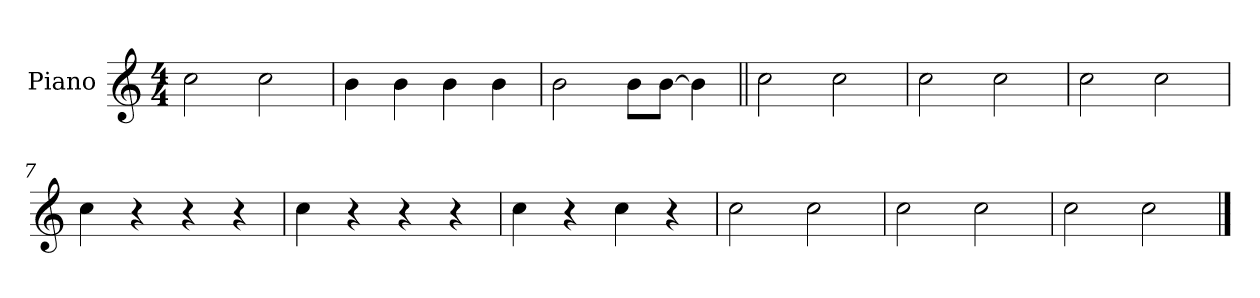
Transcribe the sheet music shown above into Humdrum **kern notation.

**kern
*part1
*staff1
*I"Piano
*I'Pno.
*clefG2
*k[]
*M4/4
=1
2cc\
2cc\
=2
4b
4b
4b
4b
=3
2b\
8b\L
[8b\J
4b\]
=4||
2cc\
2cc\
=5
2cc\
2cc\
=6
2cc\
2cc\
=7
4cc\
4r
4r
4r
!!LO:LB:g=z
=8
4cc\
4r
4r
4r
=9
4cc\
4r
4cc\
4r
=10
2cc\
2cc\
=11
2cc\
2cc\
=12
2cc\
2cc\
==
*-
